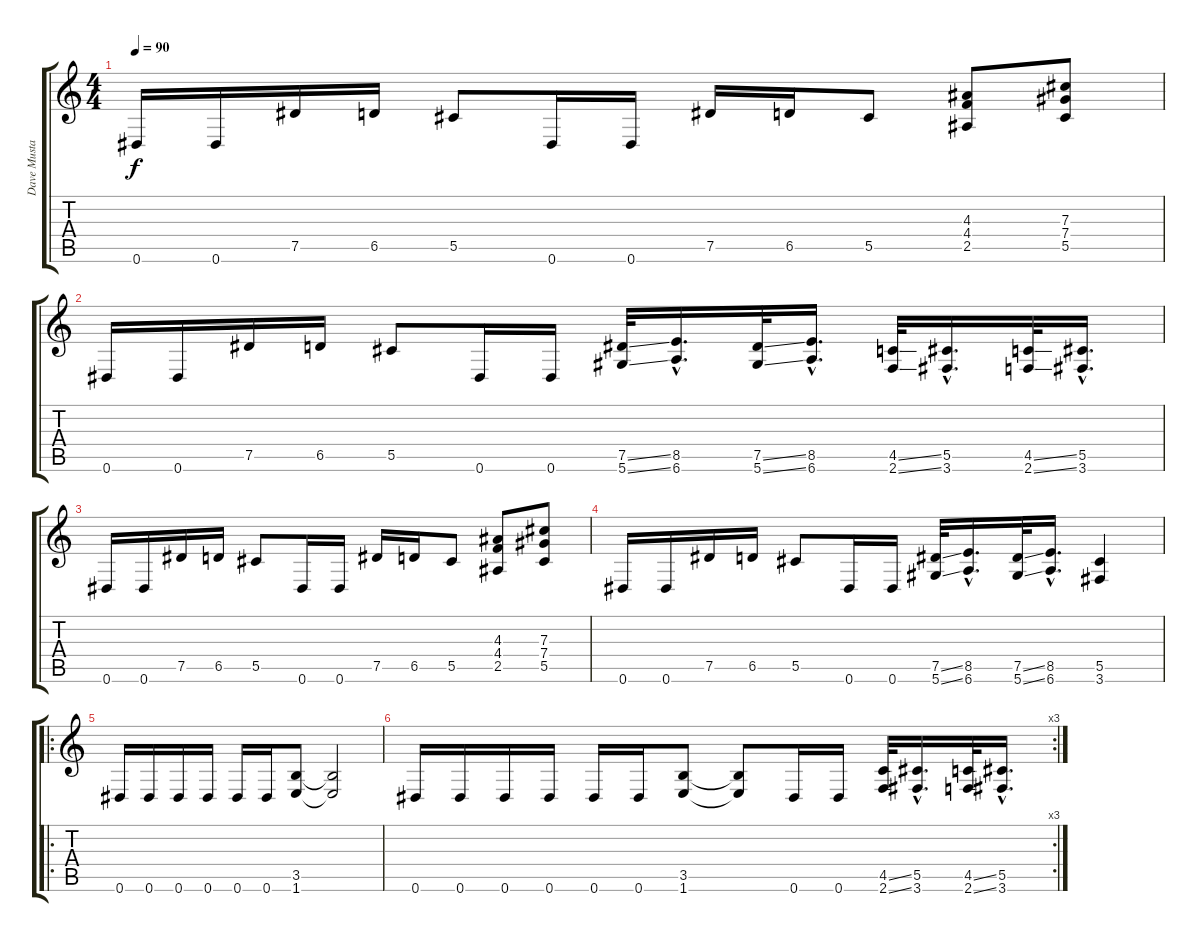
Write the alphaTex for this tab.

\track ("Dave Mustaine" "Dave Musta") {instrument distortionguitar}
\staff {score tabs}
\tuning (Eb4 Bb3 Gb3 Db3 Ab2 Eb2) {hide}
\ts (4 4)
\tempo 90
\clef g2
\ks c
0.6.16{dy f} 0.6.16 7.5.16 6.5.16 5.5.8 0.6.16 0.6.16 7.5.16 6.5.16 5.5.8 (4.3 4.4 2.5).8 (7.3 7.4 5.5).8 |
0.6.16 0.6.16 7.5.16 6.5.16 5.5.8 0.6.16 0.6.16 (7.5{ss} 5.6{ss}).32 (8.5{hac} 6.6{hac}).16{d} (7.5{ss} 5.6{ss}).32 (8.5{hac} 6.6{hac}).16{d} (4.5{ss} 2.6{ss}).32 (5.5{hac} 3.6{hac}).16{d} (4.5{ss} 2.6{ss}).32 (5.5{hac} 3.6{hac}).16{d} |
0.6.16 0.6.16 7.5.16 6.5.16 5.5.8 0.6.16 0.6.16 7.5.16 6.5.16 5.5.8 (4.3 4.4 2.5).8 (7.3 7.4 5.5).8 |
0.6.16 0.6.16 7.5.16 6.5.16 5.5.8 0.6.16 0.6.16 (7.5{ss} 5.6{ss}).32 (8.5{hac} 6.6{hac}).16{d} (7.5{ss} 5.6{ss}).32 (8.5{hac} 6.6{hac}).16{d} (5.5 3.6).4 |
\ro
0.6.16 0.6.16 0.6.16 0.6.16 0.6.16 0.6.16 (3.5 1.6).8 (3.5{t} 1.6{t}).2 |
\rc 3
0.6.16 0.6.16 0.6.16 0.6.16 0.6.16 0.6.16 (3.5 1.6).8 (3.5{t} 1.6{t}).8 0.6.16 0.6.16 (4.5{ss} 2.6{ss}).32 (5.5{hac} 3.6{hac}).16{d} (4.5{ss} 2.6{ss}).32 (5.5{hac} 3.6{hac}).16{d}
